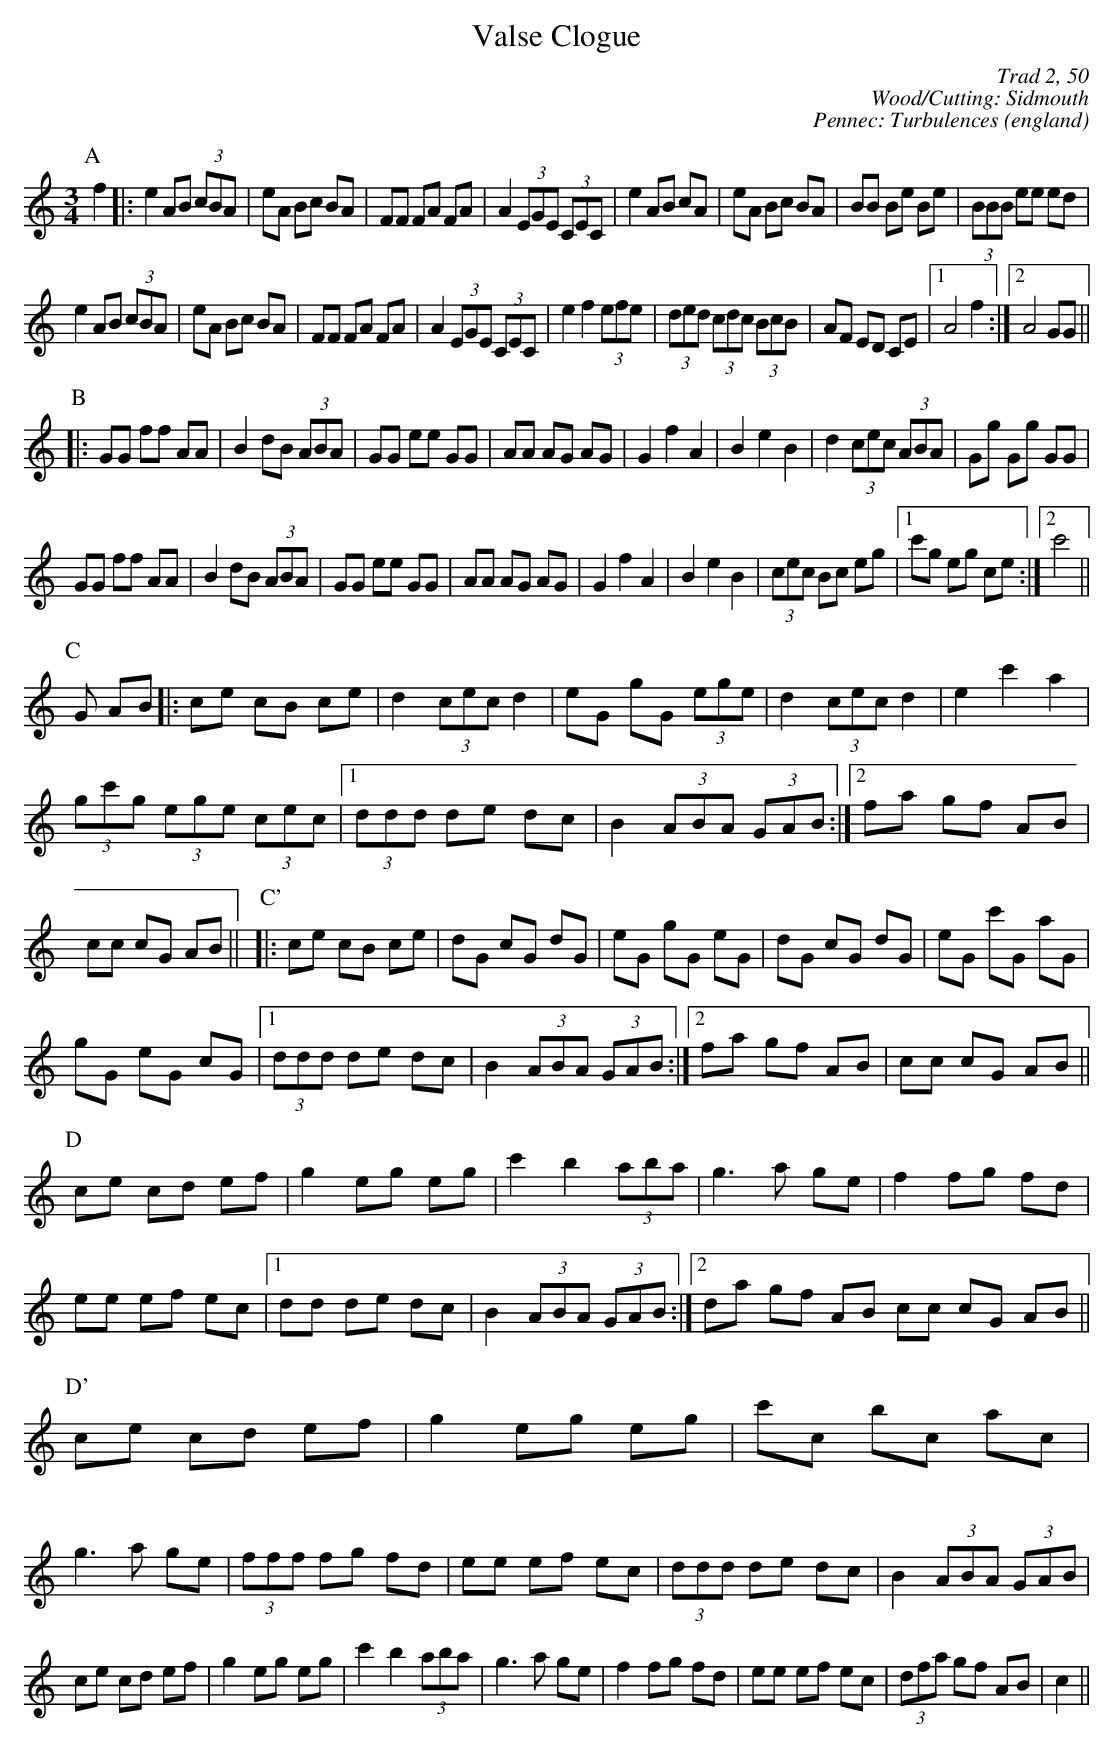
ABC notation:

X:1
T:Valse Clogue
O:england
C:Trad 2, 50
C:Wood/Cutting: Sidmouth
C:Pennec: Turbulences
M:3/4
L:1/8
K:C
E:12
P:A
f2|:e2 AB (3cBA|eA Bc BA|FF FA FA|A2 (3EGE (3CEC|\
e2 AB cA|eA Bc BA|BB Be Be|(3BBB ee ed|
e2 AB (3cBA|eA Bc BA|FF FA FA|A2 (3EGE (3CEC|\
e2 f2 (3efe|(3ded (3cdc (3BcB|AF ED CE|1 A4 f2:|2 A4 GG||
P:B
|:GG ff AA|B2 dB (3ABA|GG ee GG|AA AG AG|\
G2 f2 A2|B2 e2 B2|d2 (3cec (3ABA|Gg Gg GG|
GG ff AA|B2 dB (3ABA|GG ee GG|AA AG AG|\
G2 f2 A2|B2 e2 B2|(3cec Bc eg|1 c'g eg ce:|2 c'4||
P:C
G AB|:ce cB ce|d2 (3cec d2|eG gG (3ege|d2 (3cec d2|\
e2 c'2 a2|
(3gc'g (3ege (3cec|1 (3ddd de dc|\
B2 (3ABA (3GAB:|2 fa gf AB|cc cG AB||\
P:C'
|:ce cB ce|dG cG dG|eG gG eG|dG cG dG|\
eG c'G aG|
gG eG cG|1 (3ddd de dc|\
B2 (3ABA (3GAB:|2 fa gf AB|cc cG AB||
P:D
ce cd ef|g2 eg eg|c'2 b2 (3aba|g3 a ge|\
f2 fg fd|
ee ef ec|1 dd de dc|\
B2 (3ABA (3GAB:|2 da gf AB cc cG AB||\
P:D'
ce cd ef|g2 eg eg|c'c bc ac|g3 a ge|\
(3fff fg fd|ee ef ec|(3ddd de dc|B2 (3ABA (3GAB|
ce cd ef|g2 eg eg|c'2 b2 (3aba|g3 a ge|\
f2 fg fd|ee ef ec|(3dfa gf AB|c2||
